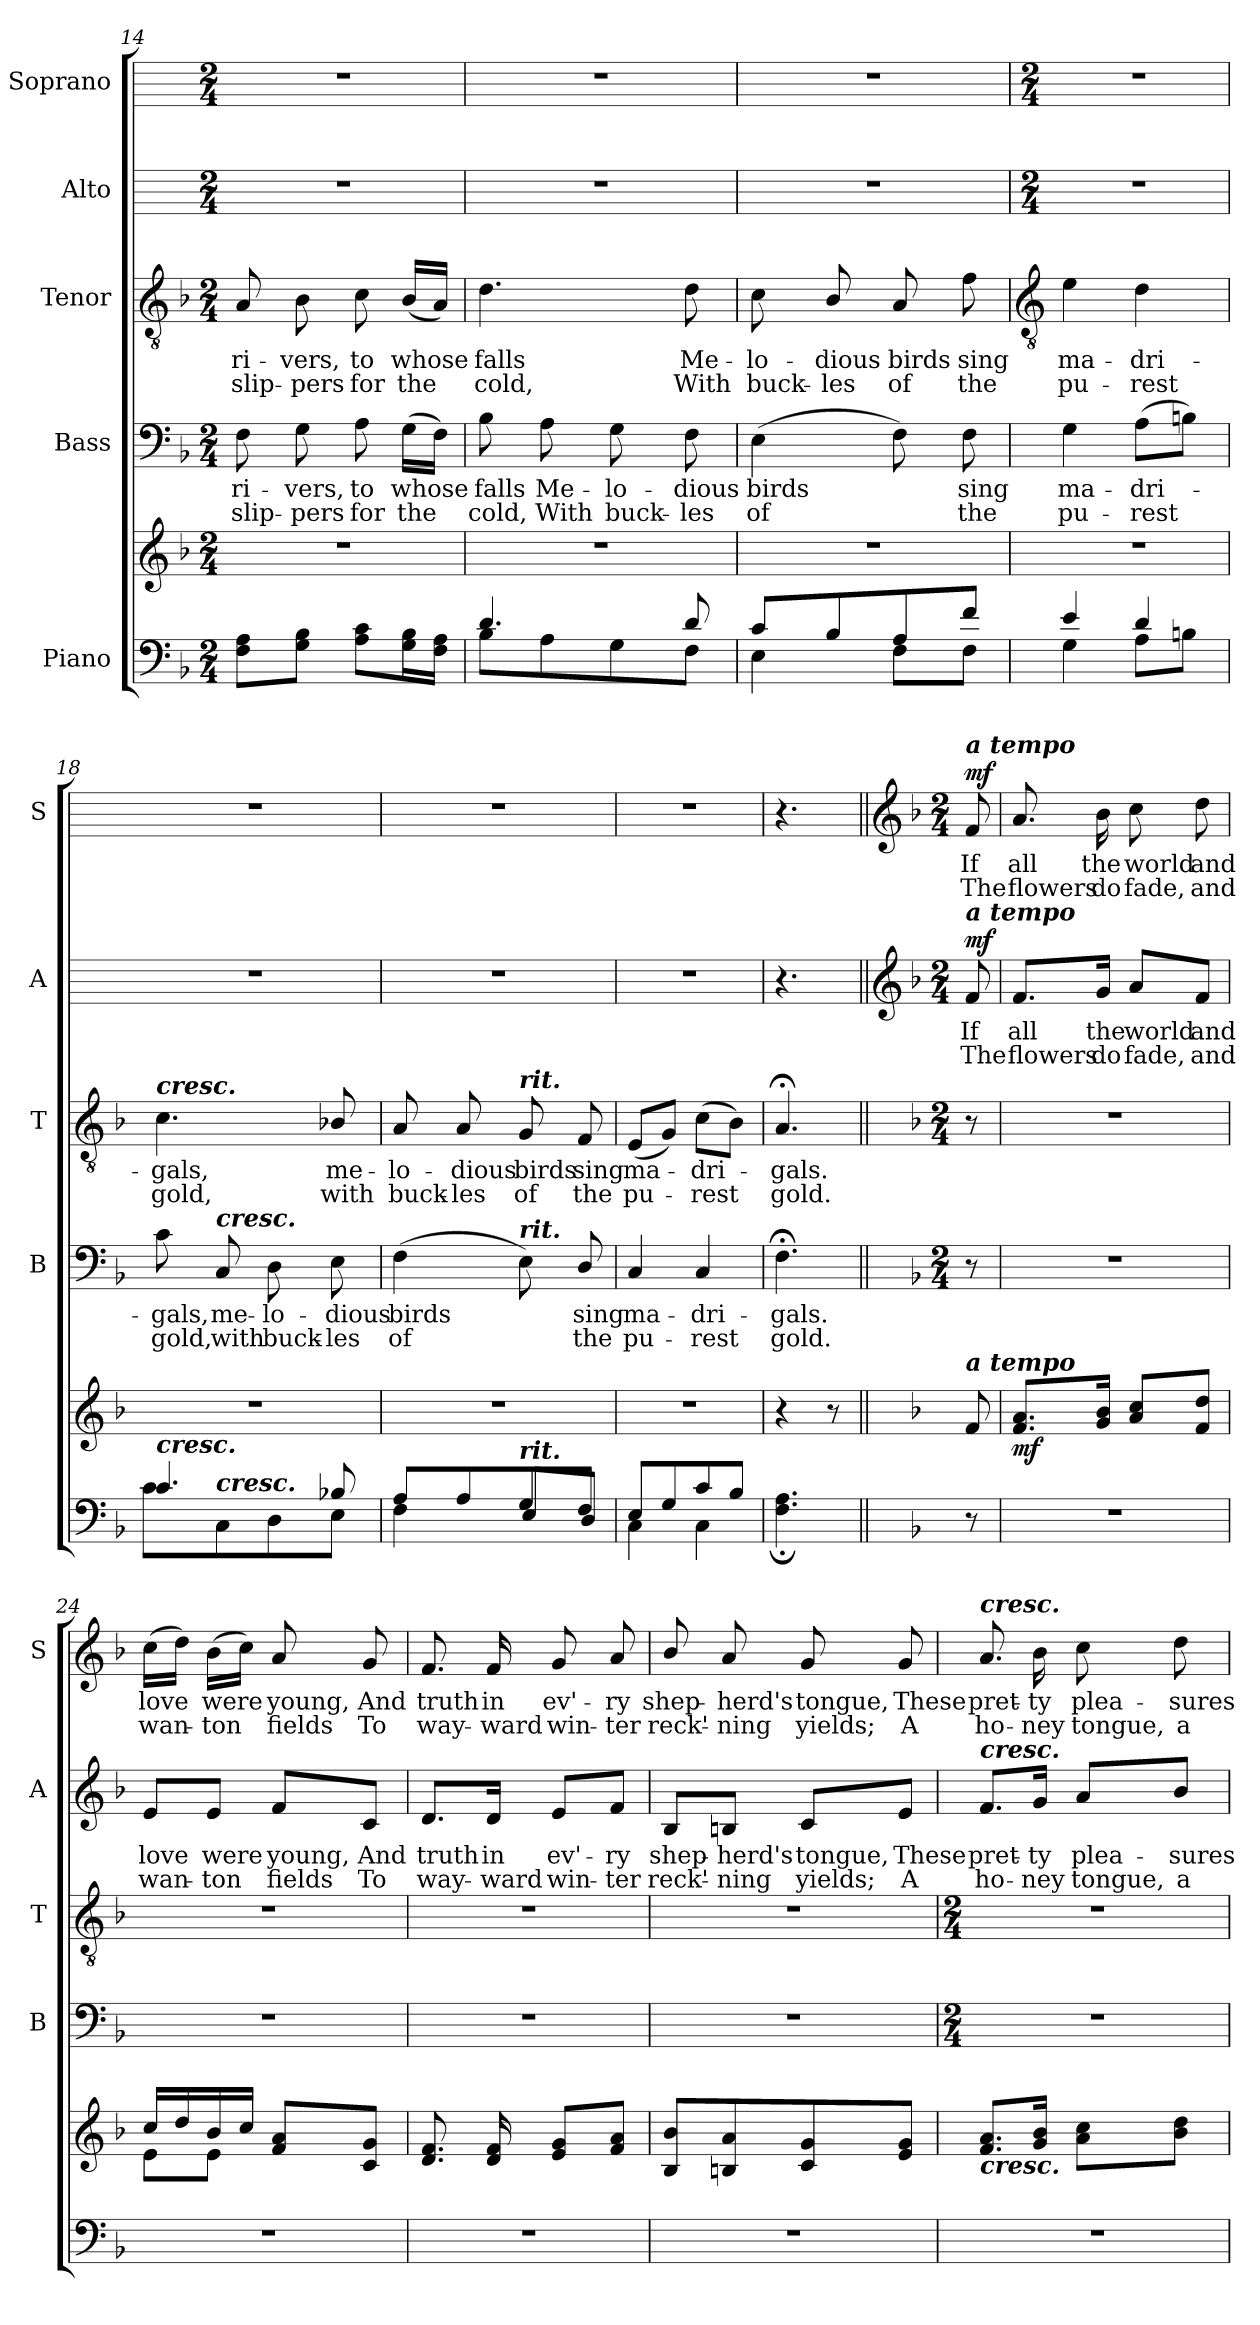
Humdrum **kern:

**kern	**kern	**dynam	**kern	**text	**text	**kern	**text	**text	**kern	**text	**text	**dynam	**kern	**text	**text	**dynam
*part5	*part5	*part5	*part4	*part4	*part4	*part3	*part3	*part3	*part2	*part2	*part2	*part2	*part1	*part1	*part1	*part1
*staff6	*staff5	*staff5/6	*staff4	*staff4	*staff4	*staff3	*staff3	*staff3	*staff2	*staff2	*staff2	*staff2	*staff1	*staff1	*staff1	*staff1
*I"Piano	*	*	*I"Bass	*	*	*I"Tenor	*	*	*I"Alto	*	*	*	*I"Soprano	*	*	*
*	*	*	*I'B	*	*	*I'T	*	*	*I'A	*	*	*	*I'S	*	*	*
*clefF4	*clefG2	*	*clefF4	*	*	*clefGv2	*	*	*	*	*	*	*	*	*	*
*k[b-]	*k[b-]	*	*k[b-]	*	*	*k[b-]	*	*	*	*	*	*	*	*	*	*
*F:	*F:	*	*F:	*	*	*F:	*	*	*	*	*	*	*	*	*	*
*M2/4	*M2/4	*	*M2/4	*	*	*M2/4	*	*	*M2/4	*	*	*	*M2/4	*	*	*
=14	=14	=14	=14	=14	=14	=14	=14	=14	=14	=14	=14	=14	=14	=14	=14	=14
!LO:N:vis=1	!LO:N:vis=1	!	!	!LO:LY:b	!LO:LY:b	!	!LO:LY:b	!LO:LY:b	!	!	!	!	!	!	!	!
*^	*	*	*	*	*	*	*	*	*	*	*	*	*	*	*	*
2ryy	8F\ 8A\L	2r	.	8F	ri-	-slip-	8A	ri-	-slip-	2r	.	.	.	2r	.	.	.
!	!	!	!	!	!LO:LY:b	!LO:LY:b	!	!LO:LY:b	!LO:LY:b	!	!	!	!	!	!	!	!
.	8G\ 8B-\J	.	.	8G	-vers,	pers	8B-	-vers,	pers	.	.	.	.	.	.	.	.
!	!	!	!	!	!LO:LY:b	!LO:LY:b	!	!LO:LY:b	!LO:LY:b	!	!	!	!	!	!	!	!
.	8A\ 8c\L	.	.	8A	to	for	8c	to	for	.	.	.	.	.	.	.	.
!	!	!	!	!	!LO:LY:b	!LO:LY:b	!	!LO:LY:b	!LO:LY:b	!	!	!	!	!	!	!	!
.	16G\ 16B-\L	.	.	(>16GLL	whose	the	(<16B-LL	whose	the	.	.	.	.	.	.	.	.
.	16F\ 16A\JJ	.	.	16FJJ)	.	.	16AJJ)	.	.	.	.	.	.	.	.	.	.
=15	=15	=15	=15	=15	=15	=15	=15	=15	=15	=15	=15	=15	=15	=15	=15	=15	=15
!	!	!LO:N:vis=1	!	!	!LO:LY:b	!LO:LY:b	!	!LO:LY:b	!LO:LY:b	!	!	!	!	!	!	!	!
4.d/	8B-\L	2r	.	8B-	falls	cold,	4.d	falls	cold,	2r	.	.	.	2r	.	.	.
!	!	!	!	!	!LO:LY:b	!LO:LY:b	!	!	!	!	!	!	!	!	!	!	!
.	8A\	.	.	8A	Me-	-With	.	.	.	.	.	.	.	.	.	.	.
!	!	!	!	!	!LO:LY:b	!LO:LY:b	!	!	!	!	!	!	!	!	!	!	!
.	8G\	.	.	8G	lo-	-buck-	.	.	.	.	.	.	.	.	.	.	.
!	!	!	!	!	!LO:LY:b	!LO:LY:b	!	!LO:LY:b	!LO:LY:b	!	!	!	!	!	!	!	!
8d/	8F\J	.	.	8F	-dious	les	8d	Me-	-With	.	.	.	.	.	.	.	.
=16	=16	=16	=16	=16	=16	=16	=16	=16	=16	=16	=16	=16	=16	=16	=16	=16	=16
!	!	!LO:N:vis=1	!	!	!LO:LY:b	!LO:LY:b	!	!LO:LY:b	!LO:LY:b	!	!	!	!	!	!	!	!
8c/L	4E\	2r	.	(>4E	birds	of	8c	lo-	-buck-	2r	.	.	.	2r	.	.	.
!	!	!	!	!	!	!	!	!LO:LY:b	!LO:LY:b	!	!	!	!	!	!	!	!
8B-/	.	.	.	.	.	.	8B-/	-dious	les	.	.	.	.	.	.	.	.
!	!	!	!	!	!	!	!	!LO:LY:b	!LO:LY:b	!	!	!	!	!	!	!	!
8A/	8F\L	.	.	8F)	.	.	8A	birds	of	.	.	.	.	.	.	.	.
!	!	!	!	!	!LO:LY:b	!LO:LY:b	!	!LO:LY:b	!LO:LY:b	!	!	!	!	!	!	!	!
8f/J	8F\J	.	.	8F	sing	the	8f	sing	the	.	.	.	.	.	.	.	.
!!LO:LB:g=z
=17	=17	=17	=17	=17	=17	=17	=17	=17	=17	=17	=17	=17	=17	=17	=17	=17	=17
*	*	*	*	*	*	*	*clefGv2	*	*	*	*	*	*	*	*	*	*
*	*	*	*	*	*	*	*	*	*	*M2/4	*	*	*	*M2/4	*	*	*
!	!	!LO:N:vis=1	!	!	!LO:LY:b	!LO:LY:b	!	!LO:LY:b	!LO:LY:b	!	!	!	!	!	!	!	!
4e/	4G\	2r	.	4G	ma-	-pu-	4e	ma-	-pu-	2r	.	.	.	2r	.	.	.
!	!	!	!	!	!LO:LY:b	!LO:LY:b	!	!LO:LY:b	!LO:LY:b	!	!	!	!	!	!	!	!
4d/	8A\L	.	.	(>8AL	-dri-	rest	4d	-dri-	-rest	.	.	.	.	.	.	.	.
.	8Bn\J	.	.	8BnJ)	.	.	.	.	.	.	.	.	.	.	.	.	.
=18	=18	=18	=18	=18	=18	=18	=18	=18	=18	=18	=18	=18	=18	=18	=18	=18	=18
!	!	!	!	!	!	!	!LO:TX:a:Bi:t=cresc.	!	!	!	!	!	!	!	!	!	!
!LO:TX:a:Bi:t=cresc.	!	!	!	!	!	!	!	!	!	!	!	!	!	!	!	!	!
!	!	!LO:N:vis=1	!	!	!LO:LY:b	!LO:LY:b	!	!LO:LY:b	!LO:LY:b	!	!	!	!	!	!	!	!
4.c/	8c\L	2r	.	8c	gals,	gold,	4.c	gals,	gold,	2r	.	.	.	2r	.	.	.
!	!	!	!	!LO:TX:a:Bi:t=cresc.	!	!	!	!	!	!	!	!	!	!	!	!	!
!	!LO:TX:a:Bi:t=cresc.	!	!	!	!	!	!	!	!	!	!	!	!	!	!	!	!
!	!	!	!	!	!LO:LY:b	!LO:LY:b	!	!	!	!	!	!	!	!	!	!	!
.	8C\	.	.	8C	me-	-with	.	.	.	.	.	.	.	.	.	.	.
!	!	!	!	!	!LO:LY:b	!LO:LY:b	!	!	!	!	!	!	!	!	!	!	!
.	8D\	.	.	8D	lo-	-buck-	.	.	.	.	.	.	.	.	.	.	.
!	!	!	!	!	!LO:LY:b	!LO:LY:b	!	!LO:LY:b	!LO:LY:b	!	!	!	!	!	!	!	!
8B-X/	8E\J	.	.	8E	-dious	les	8B-X/	me-	-with	.	.	.	.	.	.	.	.
=19	=19	=19	=19	=19	=19	=19	=19	=19	=19	=19	=19	=19	=19	=19	=19	=19	=19
!	!	!LO:N:vis=1	!	!	!LO:LY:b	!LO:LY:b	!	!LO:LY:b	!LO:LY:b	!	!	!	!	!	!	!	!
8A/L	4F\	2r	.	(>4F	birds	of	8A	lo-	-buck-	2r	.	.	.	2r	.	.	.
!	!	!	!	!	!	!	!	!LO:LY:b	!LO:LY:b	!	!	!	!	!	!	!	!
8A/	.	.	.	.	.	.	8A	-dious	les	.	.	.	.	.	.	.	.
!	!	!	!	!	!	!	!LO:TX:a:Bi:t=rit.	!	!	!	!	!	!	!	!	!	!
!	!	!	!	!LO:TX:a:Bi:t=rit.	!	!	!	!	!	!	!	!	!	!	!	!	!
!LO:TX:a:Bi:t=rit.	!	!	!	!	!	!	!	!	!	!	!	!	!	!	!	!	!
!	!	!	!	!	!	!	!	!LO:LY:b	!LO:LY:b	!	!	!	!	!	!	!	!
8G/	8E\L	.	.	8E)	.	.	8G	birds	of	.	.	.	.	.	.	.	.
!	!	!	!	!	!LO:LY:b	!LO:LY:b	!	!LO:LY:b	!LO:LY:b	!	!	!	!	!	!	!	!
8F/J	8D/J	.	.	8D/	sing	the	8F	sing	the	.	.	.	.	.	.	.	.
=20	=20	=20	=20	=20	=20	=20	=20	=20	=20	=20	=20	=20	=20	=20	=20	=20	=20
!	!	!LO:N:vis=1	!	!	!LO:LY:b	!LO:LY:b	!	!LO:LY:b	!LO:LY:b	!	!	!	!	!	!	!	!
8E/L	4C\	2r	.	4C	ma-	-pu-	(<8EL	ma-	pu-	2r	.	.	.	2r	.	.	.
8G/	.	.	.	.	.	.	8GJ)	.	.	.	.	.	.	.	.	.	.
!	!	!	!	!	!LO:LY:b	!LO:LY:b	!	!LO:LY:b	!LO:LY:b	!	!	!	!	!	!	!	!
8c/	4C\	.	.	4C	-dri-	-rest	(>8cL	dri-	rest	.	.	.	.	.	.	.	.
8B-/J	.	.	.	.	.	.	8B-J)	.	.	.	.	.	.	.	.	.	.
=21	=21	=21	=21	=21	=21	=21	=21	=21	=21	=21	=21	=21	=21	=21	=21	=21	=21
!	!	!	!	!	!LO:LY:b	!LO:LY:b	!	!LO:LY:b	!LO:LY:b	!	!	!	!	!	!	!	!
4.ryy	4.F\; 4.A\;	4r	.	4.F;<	gals.	gold.	4.A;<	gals.	gold.	4.r	.	.	.	4.r	.	.	.
.	.	8r	.	.	.	.	.	.	.	.	.	.	.	.	.	.	.
*v	*v	*	*	*	*	*	*	*	*	*	*	*	*	*	*	*	*
!!LO:LB:g=z
=22||	=22||	=22||	=22||	=22||	=22||	=22||	=22||	=22||	=22||	=22||	=22||	=22||	=22||	=22||	=22||	=22||
*	*	*	*	*	*	*	*	*	*clefG2	*	*	*	*clefG2	*	*	*
*	*	*	*	*	*	*	*	*	*k[b-]	*	*	*	*k[b-]	*	*	*
*	*	*	*	*	*	*	*	*	*F:	*	*	*	*F:	*	*	*
*	*	*	*M2/4	*	*	*M2/4	*	*	*M2/4	*	*	*	*M2/4	*	*	*
*	*^	*	*	*	*	*	*	*	*	*	*	*	*	*	*	*
!	!	!	!	!	!	!	!	!	!	!	!	!	!	!LO:TX:a:Bi:t=a tempo	!	!	!
!	!	!	!	!	!	!	!	!	!	!LO:TX:a:Bi:t=a tempo	!	!	!	!	!	!	!
!	!LO:TX:a:Bi:t=a tempo	!	!	!	!	!	!	!	!	!	!	!	!	!	!	!	!
!	!	!	!	!	!	!	!	!	!	!	!LO:LY:b	!LO:LY:b	!LO:DY:b	!	!LO:LY:b	!LO:LY:b	!LO:DY:b
8r	8f/	8ryy	.	8r	.	.	8r	.	.	8f	If	The	mf	8f	If	The	mf
=23	=23	=23	=23	=23	=23	=23	=23	=23	=23	=23	=23	=23	=23	=23	=23	=23	=23
!LO:N:vis=1	!	!	!LO:DY:b	!	!	!	!	!	!	!	!LO:LY:b	!LO:LY:b	!	!	!LO:LY:b	!LO:LY:b	!
2r	8.f/ 8.a/L	2ryy	mf	2r	.	.	2r	.	.	8.f/L	all	flowers	.	8.a	all	flowers	.
!	!	!	!	!	!	!	!	!	!	!	!LO:LY:b	!LO:LY:b	!	!	!LO:LY:b	!LO:LY:b	!
.	16g/ 16b-/J	.	.	.	.	.	.	.	.	16g/Jk	the	do	.	16b-	the	do	.
!	!	!	!	!	!	!	!	!	!	!	!LO:LY:b	!LO:LY:b	!	!	!LO:LY:b	!LO:LY:b	!
.	8a/ 8cc/L	.	.	.	.	.	.	.	.	8a/L	world	fade,	.	8cc	world	fade,	.
!	!	!	!	!	!	!	!	!	!	!	!LO:LY:b	!LO:LY:b	!	!	!LO:LY:b	!LO:LY:b	!
.	8f/ 8dd/J	.	.	.	.	.	.	.	.	8f/J	and	and	.	8dd	and	and	.
=24	=24	=24	=24	=24	=24	=24	=24	=24	=24	=24	=24	=24	=24	=24	=24	=24	=24
!LO:N:vis=1	!	!	!	!	!	!	!	!	!	!	!LO:LY:b	!LO:LY:b	!	!	!LO:LY:b	!LO:LY:b	!
2r	16cc/LL	8e\L	.	2r	.	.	2r	.	.	8e/L	love	wan-	.	(>16ccLL	love	wan-	.
.	16dd/	.	.	.	.	.	.	.	.	.	.	.	.	16ddJJ)	.	.	.
!	!	!	!	!	!	!	!	!	!	!	!LO:LY:b	!LO:LY:b	!	!	!LO:LY:b	!LO:LY:b	!
.	16b-/	8e\	.	.	.	.	.	.	.	8e/J	-were	ton	.	(>16b-LL	were	ton	.
.	16cc/JJ	.	.	.	.	.	.	.	.	.	.	.	.	16ccJJ)	.	.	.
!	!	!	!	!	!	!	!	!	!	!	!LO:LY:b	!LO:LY:b	!	!	!LO:LY:b	!LO:LY:b	!
.	8f/ 8a/L	4ryy	.	.	.	.	.	.	.	8f/L	young,	fields	.	8a	young,	fields	.
!	!	!	!	!	!	!	!	!	!	!	!LO:LY:b	!LO:LY:b	!	!	!LO:LY:b	!LO:LY:b	!
.	8c/ 8g/J	.	.	.	.	.	.	.	.	8c/J	And	To	.	8g	And	To	.
=25	=25	=25	=25	=25	=25	=25	=25	=25	=25	=25	=25	=25	=25	=25	=25	=25	=25
!LO:N:vis=1	!	!	!	!	!	!	!	!	!	!	!LO:LY:b	!LO:LY:b	!	!	!LO:LY:b	!LO:LY:b	!
2r	8.d/ 8.f/	2ryy	.	2r	.	.	2r	.	.	8.d/L	truth	way-	.	8.f	truth	way-	.
!	!	!	!	!	!	!	!	!	!	!	!LO:LY:b	!LO:LY:b	!	!	!LO:LY:b	!LO:LY:b	!
.	16d/ 16f/J	.	.	.	.	.	.	.	.	16d/Jk	-in	ward	.	16f	-in	ward	.
!	!	!	!	!	!	!	!	!	!	!	!LO:LY:b	!LO:LY:b	!	!	!LO:LY:b	!LO:LY:b	!
.	8e/ 8g/L	.	.	.	.	.	.	.	.	8e/L	ev'-	-win-	.	8g	ev'-	-win-	.
!	!	!	!	!	!	!	!	!	!	!	!LO:LY:b	!LO:LY:b	!	!	!LO:LY:b	!LO:LY:b	!
.	8f/ 8a/J	.	.	.	.	.	.	.	.	8f/J	-ry	ter	.	8a	-ry	ter	.
=26	=26	=26	=26	=26	=26	=26	=26	=26	=26	=26	=26	=26	=26	=26	=26	=26	=26
!LO:N:vis=1	!	!LO:N:vis=1	!	!	!	!	!	!	!	!	!LO:LY:b	!LO:LY:b	!	!	!LO:LY:b	!LO:LY:b	!
2r	8B-/ 8b-/L	2ryy	.	2r	.	.	2r	.	.	8B-/L	shep-	-reck'-	.	8b-/	shep-	-reck'-	.
!	!	!	!	!	!	!	!	!	!	!	!LO:LY:b	!LO:LY:b	!	!	!LO:LY:b	!LO:LY:b	!
.	8Bn/ 8a/	.	.	.	.	.	.	.	.	8Bn/J	-herd's	ning	.	8a	-herd's	ning	.
!	!	!	!	!	!	!	!	!	!	!	!LO:LY:b	!LO:LY:b	!	!	!LO:LY:b	!LO:LY:b	!
.	8c/ 8g/	.	.	.	.	.	.	.	.	8c/L	tongue,	yields;	.	8g	tongue,	yields;	.
!	!	!	!	!	!	!	!	!	!	!	!LO:LY:b	!LO:LY:b	!	!	!LO:LY:b	!LO:LY:b	!
.	8e/ 8g/J	.	.	.	.	.	.	.	.	8e/J	These	A	.	8g	These	A	.
*	*v	*v	*	*	*	*	*	*	*	*	*	*	*	*	*	*	*
!!LO:LB:g=z
=27	=27	=27	=27	=27	=27	=27	=27	=27	=27	=27	=27	=27	=27	=27	=27	=27
*	*	*	*M2/4	*	*	*M2/4	*	*	*	*	*	*	*	*	*	*
!	!	!	!	!	!	!	!	!	!	!	!	!	!LO:TX:a:Bi:t=cresc.	!	!	!
!	!	!	!	!	!	!	!	!	!LO:TX:a:Bi:t=cresc.	!	!	!	!	!	!	!
!	!LO:TX:b:Bi:t=cresc.	!	!	!	!	!	!	!	!	!	!	!	!	!	!	!
!LO:N:vis=1	!	!	!	!	!	!	!	!	!	!LO:LY:b	!LO:LY:b	!	!	!LO:LY:b	!LO:LY:b	!
2r	8.f 8.aL	.	2r	.	.	2r	.	.	8.f/L	pret-	-ho-	.	8.a	pret-	-ho-	.
!	!	!	!	!	!	!	!	!	!	!LO:LY:b	!LO:LY:b	!	!	!LO:LY:b	!LO:LY:b	!
.	16g 16b-J	.	.	.	.	.	.	.	16g/Jk	-ty	ney	.	16b-	-ty	ney	.
!	!	!	!	!	!	!	!	!	!	!LO:LY:b	!LO:LY:b	!	!	!LO:LY:b	!LO:LY:b	!
.	8a 8ccL	.	.	.	.	.	.	.	8a/L	plea-	-tongue,	.	8cc	plea-	-tongue,	.
!	!	!	!	!	!	!	!	!	!	!LO:LY:b	!LO:LY:b	!	!	!LO:LY:b	!LO:LY:b	!
.	8b- 8ddJ	.	.	.	.	.	.	.	8b-/J	sures	a	.	8dd	sures	a	.
=	=	=	=	=	=	=	=	=	=	=	=	=	=	=	=	=
*-	*-	*-	*-	*-	*-	*-	*-	*-	*-	*-	*-	*-	*-	*-	*-	*-
